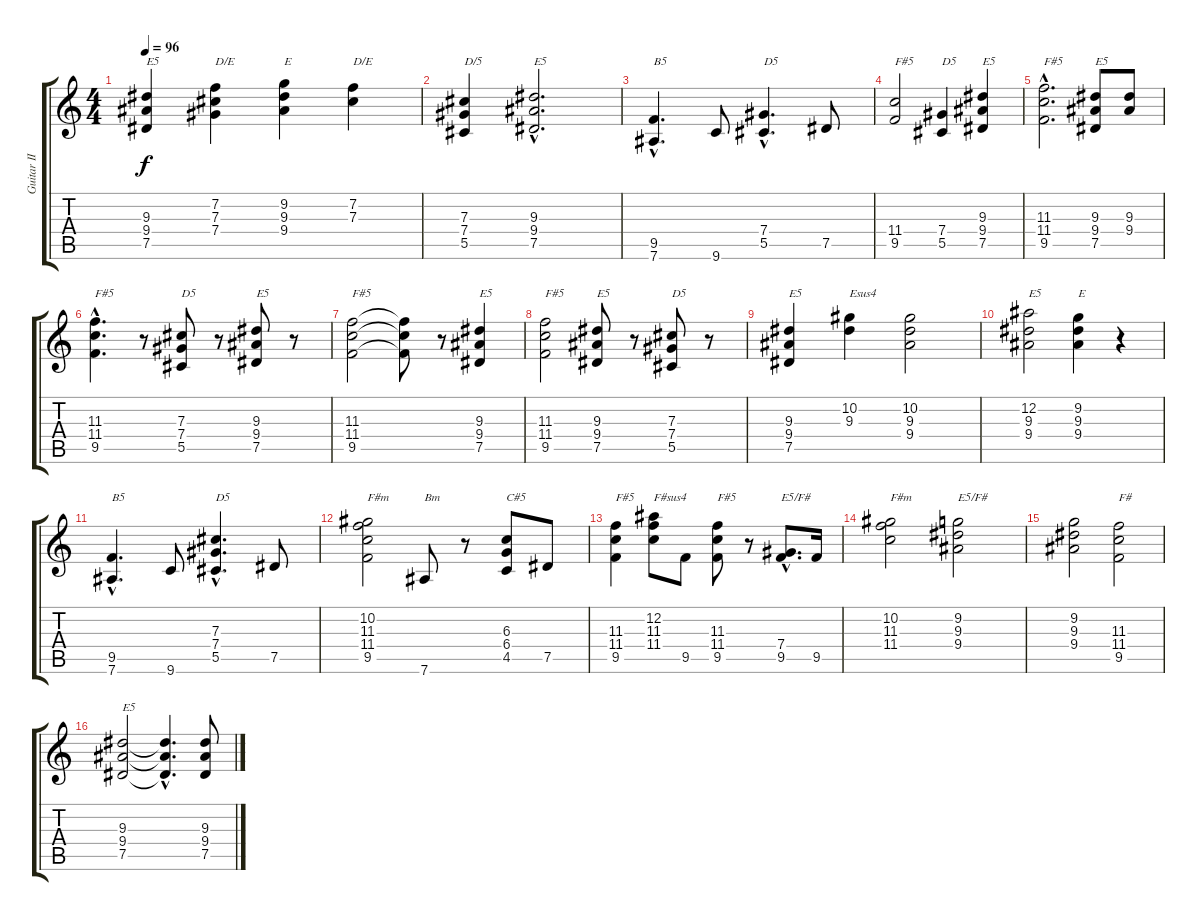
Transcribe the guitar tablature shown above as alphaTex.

\track ("Guitar II" "Guitar II") {instrument electricguitarclean}
\staff {score tabs}
\tuning (Eb4 Bb3 Gb3 Db3 Ab2 Eb2) {hide}
\ts (4 4)
\tempo 96
\clef g2
\ks c
(9.3 9.4 7.5).4{txt "E5" dy f} (7.2 7.3 7.4).4{txt "D/E"} (9.2 9.3 9.4).4{txt "E"} (7.2 7.3).4{txt "D/E"} |
(7.3 7.4 5.5).4{txt "D/5"} (9.3{hac} 9.4{hac} 7.5{hac}).2{d txt "E5"} |
(9.5{hac} 7.6{hac}).4{d txt "B5"} 9.6.8 (7.4{hac} 5.5{hac}).4{d txt "D5"} 7.5.8 |
(11.4 9.5).2{txt "F#5"} (7.4 5.5).4{txt "D5"} (9.3 9.4 7.5).4{txt "E5"} |
(11.3{hac} 11.4{hac} 9.5{hac}).2{d txt "F#5"} (9.3 9.4 7.5).8{txt "E5"} (9.3 9.4).8 |
(11.3{hac} 11.4{hac} 9.5{hac}).4{d txt "F#5"} r.8 (7.3 7.4 5.5).8{txt "D5"} r.8 (9.3 9.4 7.5).8{txt "E5"} r.8 |
(11.3 11.4 9.5).2{txt "F#5"} (11.3{t} 11.4{t} 9.5{t}).8 r.8 (9.3 9.4 7.5).4{txt "E5"} |
(11.3 11.4 9.5).2{txt "F#5"} (9.3 9.4 7.5).8{txt "E5"} r.8 (7.3 7.4 5.5).8{txt "D5"} r.8 |
(9.3 9.4 7.5).4{txt "E5"} (10.2 9.3).4{txt "Esus4"} (10.2 9.3 9.4).2 |
(12.2 9.3 9.4).2{txt "E5"} (9.2 9.3 9.4).4{txt "E"} r.4 |
(9.5{hac} 7.6{hac}).4{d txt "B5"} 9.6.8 (7.3{hac} 7.4{hac} 5.5{hac}).4{d txt "D5"} 7.5.8 |
(10.2 11.3 11.4 9.5).2{txt "F#m"} 7.6.8{txt "Bm"} r.8 (6.3 6.4 4.5).8{txt "C#5"} 7.5.8 |
(11.3 11.4 9.5).4{txt "F#5"} (12.2 11.3 11.4).8{txt "F#sus4"} 9.5.8 (11.3 11.4 9.5).8{txt "F#5"} r.8 (7.4{hac} 9.5{hac}).8{d txt "E5/F#"} 9.5.16 |
(10.2 11.3 11.4).2{txt "F#m"} (9.2 9.3 9.4).2{txt "E5/F#"} |
(9.2 9.3 9.4).2 (11.3 11.4 9.5).2{txt "F#"} |
(9.3 9.4 7.5).2{txt "E5"} (9.3{hac t} 9.4{hac t} 7.5{hac t}).4{d} (9.3 9.4 7.5).8
